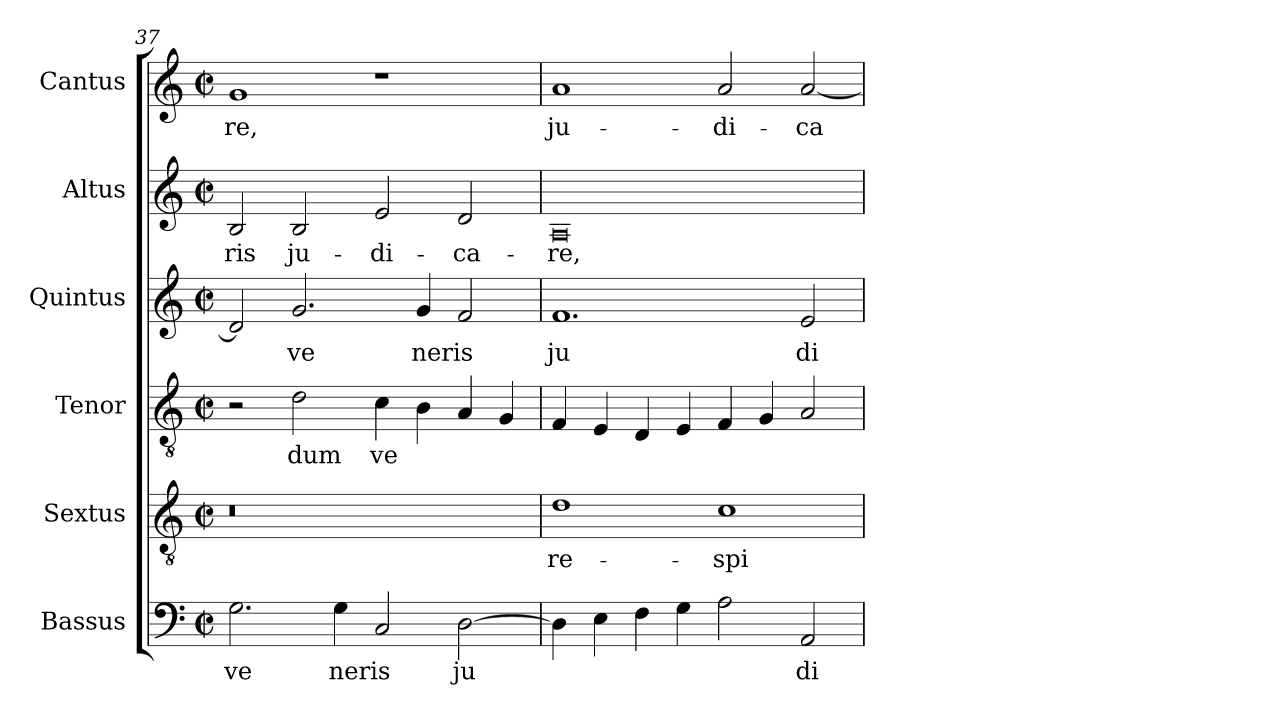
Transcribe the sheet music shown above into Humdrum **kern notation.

**kern	**text	**kern	**text	**kern	**text	**kern	**text	**kern	**text	**kern	**text
*part6	*part6	*part5	*part5	*part4	*part4	*part3	*part3	*part2	*part2	*part1	*part1
*staff6	*staff6	*staff5	*staff5	*staff4	*staff4	*staff3	*staff3	*staff2	*staff2	*staff1	*staff1
*I"Bassus	*	*I"Sextus	*	*I"Tenor	*	*I"Quintus	*	*I"Altus	*	*I"Cantus	*
!!LO:PB:g=z
*clefF4	*	*clefGv2	*	*clefGv2	*	*clefG2	*	*clefG2	*	*clefG2	*
*k[]	*	*k[]	*	*k[]	*	*k[]	*	*k[]	*	*k[]	*
*C:	*	*C:	*	*C:	*	*C:	*	*C:	*	*C:	*
*M2/2	*	*M2/2	*	*M2/2	*	*M2/2	*	*M2/2	*	*M2/2	*
*met(c|)	*	*met(c|)	*	*met(c|)	*	*met(c|)	*	*met(c|)	*	*met(c|)	*
=37	=37	=37	=37	=37	=37	=37	=37	=37	=37	=37	=37
!	!LO:LY:b:cj	!	!	!	!	!	!LO:LY:b:cj	!	!LO:LY:b:cj	!	!LO:LY:b:cj
2.G\	ve	0r	.	2r	.	2d/]	.	2B/	ris	1g	re,
!	!	!	!	!	!LO:LY:b:cj	!	!LO:LY:b:cj	!	!LO:LY:b:cj	!	!
.	.	.	.	2d\	dum	2.g/	ve	2B/	ju-	.	.
!	!LO:LY:b:cj	!	!	!	!	!	!	!	!	!	!
4G\	neris	.	.	.	.	.	.	.	.	.	.
!	!LO:LY:b:cj	!	!	!	!LO:LY:b:cj	!	!	!	!LO:LY:b:cj	!	!
2C/	.	.	.	4c\	ve-	.	.	2e/	-di-	1r	.
!	!	!	!	!	!LO:LY:b:cj	!	!LO:LY:b:cj	!	!	!	!
.	.	.	.	4B\	--	4g/	neris	.	.	.	.
!	!LO:LY:b:cj	!	!	!	!LO:LY:b:cj	!	!LO:LY:b:cj	!	!LO:LY:b:cj	!	!
[>2D\	ju	.	.	4A/	--	2f/	.	2d/	-ca-	.	.
!	!	!	!	!	!LO:LY:b:cj	!	!	!	!	!	!
.	.	.	.	4G/	--	.	.	.	.	.	.
=38	=38	=38	=38	=38	=38	=38	=38	=38	=38	=38	=38
!	!LO:LY:b:cj	!	!LO:LY:b:cj	!	!LO:LY:b:cj	!	!LO:LY:b:cj	!	!LO:LY:b:cj	!	!LO:LY:b:cj
4D\]	.	1d	re-	4F/	--	1.f	ju	0A	-re,	1a	ju-
!	!LO:LY:b:cj	!	!	!	!LO:LY:b:cj	!	!	!	!	!	!
4E\	.	.	.	4E/	--	.	.	.	.	.	.
!	!LO:LY:b:cj	!	!	!	!LO:LY:b:cj	!	!	!	!	!	!
4F\	.	.	.	4D/	--	.	.	.	.	.	.
!	!LO:LY:b:cj	!	!	!	!LO:LY:b:cj	!	!	!	!	!	!
4G\	.	.	.	4E/	--	.	.	.	.	.	.
!	!LO:LY:b:cj	!	!LO:LY:b:cj	!	!LO:LY:b:cj	!	!	!	!	!	!LO:LY:b:cj
2A\	.	1c	-spi-	4F/	--	.	.	.	.	2a/	-di-
!	!	!	!	!	!LO:LY:b:cj	!	!	!	!	!	!
.	.	.	.	4G/	--	.	.	.	.	.	.
!	!LO:LY:b:cj	!	!	!	!LO:LY:b:cj	!	!LO:LY:b:cj	!	!	!	!LO:LY:b:cj
2AA/	di	.	.	2A/	--	2e/	di	.	.	[<2a/	-ca-
=	=	=	=	=	=	=	=	=	=	=	=
*-	*-	*-	*-	*-	*-	*-	*-	*-	*-	*-	*-
